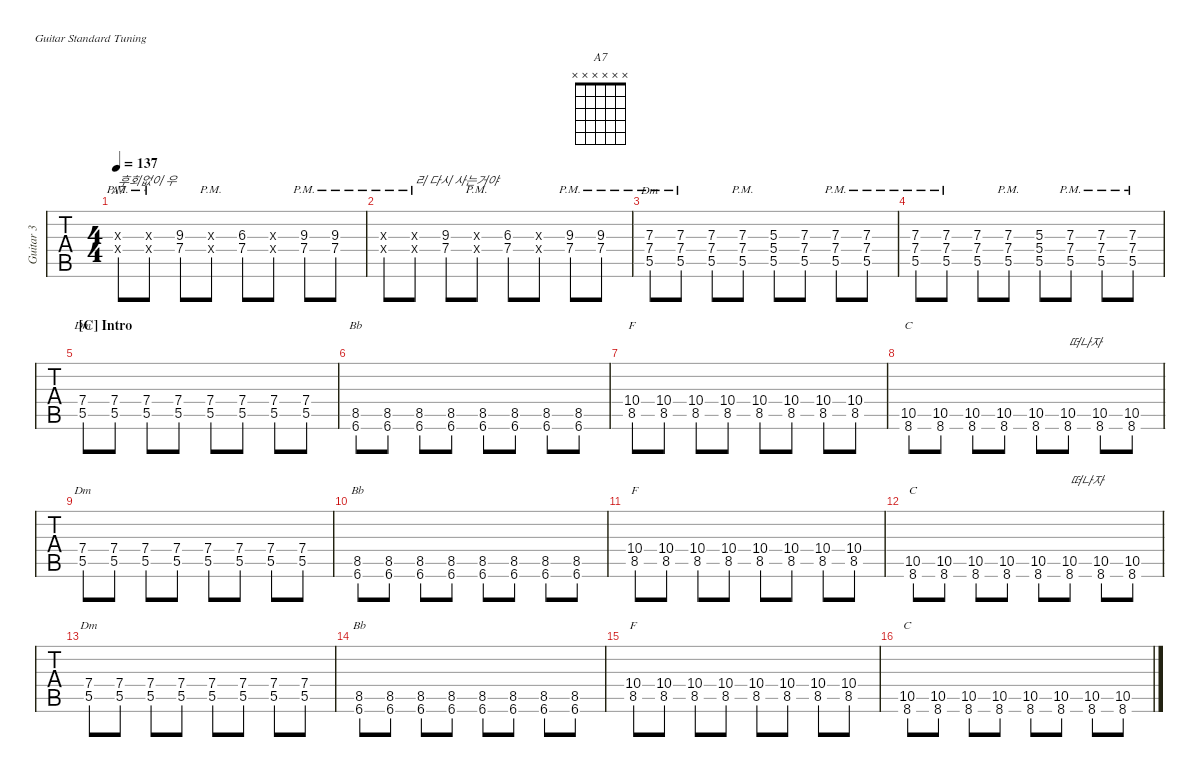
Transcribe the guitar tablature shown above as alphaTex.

\defaultSystemsLayout 4
\hideDynamics
\bracketExtendMode nobrackets
\track ("Guitar3" "Guitar 3") {defaultSystemsLayout 4 instrument overdrivenguitar}
\staff {tabs}
\tuning (E4 B3 G3 D3 A2 E2)
\chord ("Dm" x x x 7 5 x) {firstfret 5 showdiagram false showfingering false}
\chord ("Bb" x x x x 8 6) {firstfret 6 showdiagram false showfingering false}
\chord ("F" x x x 10 8 x) {firstfret 8 showdiagram false showfingering false}
\chord ("C" x x x x 10 8) {firstfret 8 showdiagram false showfingering false}
\chord ("A7" x x x x x x)
\chord ("Dm" x x 7 7 5 x) {firstfret 5 showdiagram false showfingering false}
\ts (4 4)
\tempo 137
\clef g2
\ks f
(7.4{pm x acc forcenatural} 9.3{pm x acc forcenatural}).8{ch "A7" txt "후회없이 우" dy mf} (7.4{pm x acc forcenatural} 9.3{pm x acc forcenatural}).8 (7.4{acc forcenatural} 9.3{acc forcenatural}).8 (7.4{pm x acc forcenatural} 9.3{pm x acc forcenatural}).8 (7.4{acc forcenatural} 6.3{acc b}).8 (7.4{x acc forcenatural} 9.3{x acc forcenatural}).8 (7.4{pm acc forcenatural} 9.3{pm acc forcenatural}).8 (7.4{pm acc forcenatural} 9.3{pm acc forcenatural}).8 |
(7.4{pm x acc forcenatural} 9.3{pm x acc forcenatural}).8 (7.4{pm x acc forcenatural} 9.3{pm x acc forcenatural}).8{txt "리 다시 사는거야"} (7.4{acc forcenatural} 9.3{acc forcenatural}).8 (7.4{pm x acc forcenatural} 9.3{pm x acc forcenatural}).8 (7.4{acc forcenatural} 6.3{acc b}).8 (7.4{x acc forcenatural} 9.3{x acc forcenatural}).8 (7.4{pm acc forcenatural} 9.3{pm acc forcenatural}).8 (7.4{pm acc forcenatural} 9.3{pm acc forcenatural}).8 |
(5.5{pm acc forcenatural} 7.4{pm acc forcenatural} 7.3{pm acc forcenatural}).8{ch "Dm"} (5.5{pm acc forcenatural} 7.4{pm acc forcenatural} 7.3{pm acc forcenatural}).8 (5.5{acc forcenatural} 7.4{acc forcenatural} 7.3{acc forcenatural}).8 (5.5{pm acc forcenatural} 7.4{pm acc forcenatural} 7.3{pm acc forcenatural}).8 (5.4{acc forcenatural} 5.3{acc forcenatural} 5.5{acc forcenatural}).8 (7.4{acc forcenatural} 5.5{acc forcenatural} 7.3{acc forcenatural}).8 (7.4{pm acc forcenatural} 5.5{pm acc forcenatural} 7.3{pm acc forcenatural}).8 (7.4{pm acc forcenatural} 5.5{pm acc forcenatural} 7.3{pm acc forcenatural}).8 |
(5.5{pm acc forcenatural} 7.4{pm acc forcenatural} 7.3{pm acc forcenatural}).8 (5.5{pm acc forcenatural} 7.4{pm acc forcenatural} 7.3{pm acc forcenatural}).8 (5.5{acc forcenatural} 7.4{acc forcenatural} 7.3{acc forcenatural}).8 (5.5{pm acc forcenatural} 7.4{pm acc forcenatural} 7.3{pm acc forcenatural}).8 (5.4{acc forcenatural} 5.3{acc forcenatural} 5.5{acc forcenatural}).8 (7.4{pm acc forcenatural} 5.5{pm acc forcenatural} 7.3{pm acc forcenatural}).8 (7.4{pm acc forcenatural} 5.5{pm acc forcenatural} 7.3{pm acc forcenatural}).8 (7.4{pm acc forcenatural} 5.5{pm acc forcenatural} 7.3{pm acc forcenatural}).8 |
\section ("C" "Intro")
(5.5{acc forcenatural} 7.4{acc forcenatural}).8{ch "Dm"} (5.5{acc forcenatural} 7.4{acc forcenatural}).8 (5.5{acc forcenatural} 7.4{acc forcenatural}).8 (5.5{acc forcenatural} 7.4{acc forcenatural}).8 (7.4{acc forcenatural} 5.5{acc forcenatural}).8 (7.4{acc forcenatural} 5.5{acc forcenatural}).8 (7.4{acc forcenatural} 5.5{acc forcenatural}).8 (7.4{acc forcenatural} 5.5{acc forcenatural}).8 |
(8.5{acc forcenatural} 6.6{acc b}).8{ch "Bb"} (8.5{acc forcenatural} 6.6{acc b}).8 (8.5{acc forcenatural} 6.6{acc b}).8 (8.5{acc forcenatural} 6.6{acc b}).8 (8.5{acc forcenatural} 6.6{acc b}).8 (8.5{acc forcenatural} 6.6{acc b}).8 (8.5{acc forcenatural} 6.6{acc b}).8 (8.5{acc forcenatural} 6.6{acc b}).8 |
(8.5{acc forcenatural} 10.4{acc forcenatural}).8{ch "F"} (8.5{acc forcenatural} 10.4{acc forcenatural}).8 (8.5{acc forcenatural} 10.4{acc forcenatural}).8 (8.5{acc forcenatural} 10.4{acc forcenatural}).8 (10.4{acc forcenatural} 8.5{acc forcenatural}).8 (10.4{acc forcenatural} 8.5{acc forcenatural}).8 (10.4{acc forcenatural} 8.5{acc forcenatural}).8 (10.4{acc forcenatural} 8.5{acc forcenatural}).8 |
(10.5{acc forcenatural} 8.6{acc forcenatural}).8{ch "C"} (10.5{acc forcenatural} 8.6{acc forcenatural}).8 (10.5{acc forcenatural} 8.6{acc forcenatural}).8 (10.5{acc forcenatural} 8.6{acc forcenatural}).8 (10.5{acc forcenatural} 8.6{acc forcenatural}).8 (10.5{acc forcenatural} 8.6{acc forcenatural}).8{txt "떠나자"} (10.5{acc forcenatural} 8.6{acc forcenatural}).8 (10.5{acc forcenatural} 8.6{acc forcenatural}).8 |
(5.5{acc forcenatural} 7.4{acc forcenatural}).8{ch "Dm"} (5.5{acc forcenatural} 7.4{acc forcenatural}).8 (5.5{acc forcenatural} 7.4{acc forcenatural}).8 (5.5{acc forcenatural} 7.4{acc forcenatural}).8 (7.4{acc forcenatural} 5.5{acc forcenatural}).8 (7.4{acc forcenatural} 5.5{acc forcenatural}).8 (7.4{acc forcenatural} 5.5{acc forcenatural}).8 (7.4{acc forcenatural} 5.5{acc forcenatural}).8 |
(8.5{acc forcenatural} 6.6{acc b}).8{ch "Bb"} (8.5{acc forcenatural} 6.6{acc b}).8 (8.5{acc forcenatural} 6.6{acc b}).8 (8.5{acc forcenatural} 6.6{acc b}).8 (8.5{acc forcenatural} 6.6{acc b}).8 (8.5{acc forcenatural} 6.6{acc b}).8 (8.5{acc forcenatural} 6.6{acc b}).8 (8.5{acc forcenatural} 6.6{acc b}).8 |
(8.5{acc forcenatural} 10.4{acc forcenatural}).8{ch "F"} (8.5{acc forcenatural} 10.4{acc forcenatural}).8 (8.5{acc forcenatural} 10.4{acc forcenatural}).8 (8.5{acc forcenatural} 10.4{acc forcenatural}).8 (10.4{acc forcenatural} 8.5{acc forcenatural}).8 (10.4{acc forcenatural} 8.5{acc forcenatural}).8 (10.4{acc forcenatural} 8.5{acc forcenatural}).8 (10.4{acc forcenatural} 8.5{acc forcenatural}).8 |
(10.5{acc forcenatural} 8.6{acc forcenatural}).8{ch "C"} (10.5{acc forcenatural} 8.6{acc forcenatural}).8 (10.5{acc forcenatural} 8.6{acc forcenatural}).8 (10.5{acc forcenatural} 8.6{acc forcenatural}).8 (10.5{acc forcenatural} 8.6{acc forcenatural}).8 (10.5{acc forcenatural} 8.6{acc forcenatural}).8{txt "떠나자"} (10.5{acc forcenatural} 8.6{acc forcenatural}).8 (10.5{acc forcenatural} 8.6{acc forcenatural}).8 |
(5.5{acc forcenatural} 7.4{acc forcenatural}).8{ch "Dm"} (5.5{acc forcenatural} 7.4{acc forcenatural}).8 (5.5{acc forcenatural} 7.4{acc forcenatural}).8 (5.5{acc forcenatural} 7.4{acc forcenatural}).8 (7.4{acc forcenatural} 5.5{acc forcenatural}).8 (7.4{acc forcenatural} 5.5{acc forcenatural}).8 (7.4{acc forcenatural} 5.5{acc forcenatural}).8 (7.4{acc forcenatural} 5.5{acc forcenatural}).8 |
(8.5{acc forcenatural} 6.6{acc b}).8{ch "Bb"} (8.5{acc forcenatural} 6.6{acc b}).8 (8.5{acc forcenatural} 6.6{acc b}).8 (8.5{acc forcenatural} 6.6{acc b}).8 (8.5{acc forcenatural} 6.6{acc b}).8 (8.5{acc forcenatural} 6.6{acc b}).8 (8.5{acc forcenatural} 6.6{acc b}).8 (8.5{acc forcenatural} 6.6{acc b}).8 |
(8.5{acc forcenatural} 10.4{acc forcenatural}).8{ch "F"} (8.5{acc forcenatural} 10.4{acc forcenatural}).8 (8.5{acc forcenatural} 10.4{acc forcenatural}).8 (8.5{acc forcenatural} 10.4{acc forcenatural}).8 (10.4{acc forcenatural} 8.5{acc forcenatural}).8 (10.4{acc forcenatural} 8.5{acc forcenatural}).8 (10.4{acc forcenatural} 8.5{acc forcenatural}).8 (10.4{acc forcenatural} 8.5{acc forcenatural}).8 |
(10.5{acc forcenatural} 8.6{acc forcenatural}).8{ch "C"} (10.5{acc forcenatural} 8.6{acc forcenatural}).8 (10.5{acc forcenatural} 8.6{acc forcenatural}).8 (10.5{acc forcenatural} 8.6{acc forcenatural}).8 (10.5{acc forcenatural} 8.6{acc forcenatural}).8 (10.5{acc forcenatural} 8.6{acc forcenatural}).8 (10.5{acc forcenatural} 8.6{acc forcenatural}).8 (10.5{acc forcenatural} 8.6{acc forcenatural}).8
